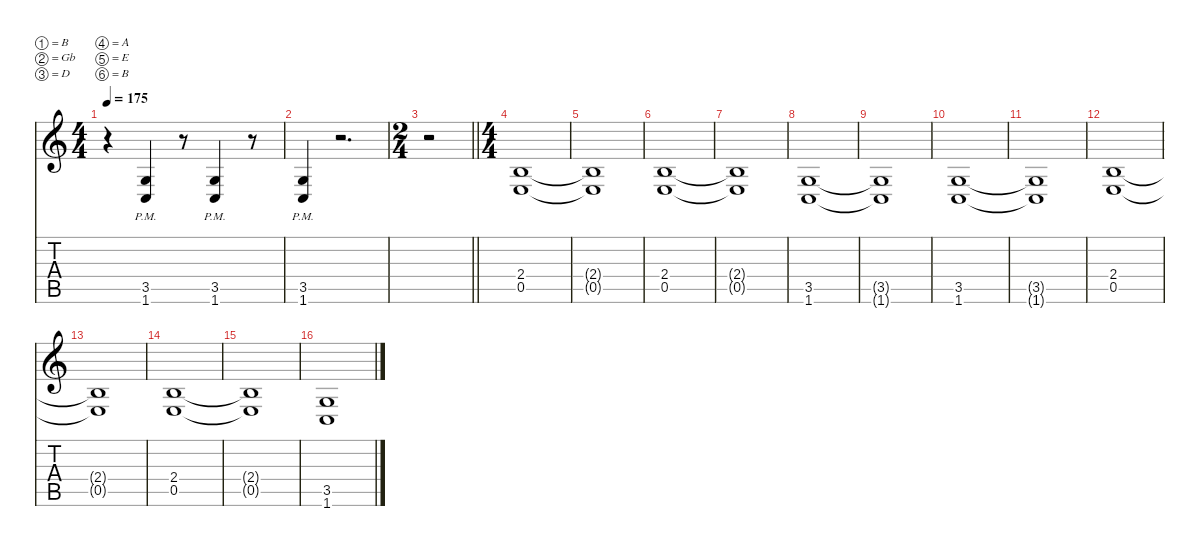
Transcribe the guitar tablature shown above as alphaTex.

\defaultSystemsLayout 4
\hideDynamics
\bracketExtendMode nobrackets
\singleTrackTrackNamePolicy hidden
\multiTrackTrackNamePolicy hidden
\firstSystemTrackNameMode fullname
\firstSystemTrackNameOrientation horizontal
\otherSystemsTrackNameOrientation horizontal
\track ("Olli Miikonen" "dist.guit.") {defaultSystemsLayout 4 instrument distortionguitar}
\staff {score tabs}
\tuning (B3 Gb3 D3 A2 E2 B1)
\ts (4 4)
\tempo 175
\clef g2
\ks c
r.4{dy f beam Down} (3.5{pm} 1.6{pm}).4{beam Up} r.8{beam Up} (3.5{pm} 1.6{pm}).4{beam Up} r.8{beam Up} |
(3.5{pm} 1.6{pm}).4{beam Up} r.2{d beam Up} |
\ts (2 4)
\beaming (8 2 2)
\barLineRight lightlight
r.2{beam Down} |
\ts (4 4)
\beaming (8 2 2 2 2)
(2.4 0.5).1{beam Up} |
(2.4{t} 0.5{t}).1{beam Up} |
(2.4 0.5).1{beam Up} |
(2.4{t} 0.5{t}).1{beam Up} |
(3.5 1.6).1{beam Up} |
(3.5{t} 1.6{t}).1{beam Up} |
(3.5 1.6).1{beam Up} |
(3.5{t} 1.6{t}).1{beam Up} |
(2.4 0.5).1{beam Up} |
(2.4{t} 0.5{t}).1{beam Up} |
(2.4 0.5).1{beam Up} |
(2.4{t} 0.5{t}).1{beam Up} |
(3.5 1.6).1{beam Up}
